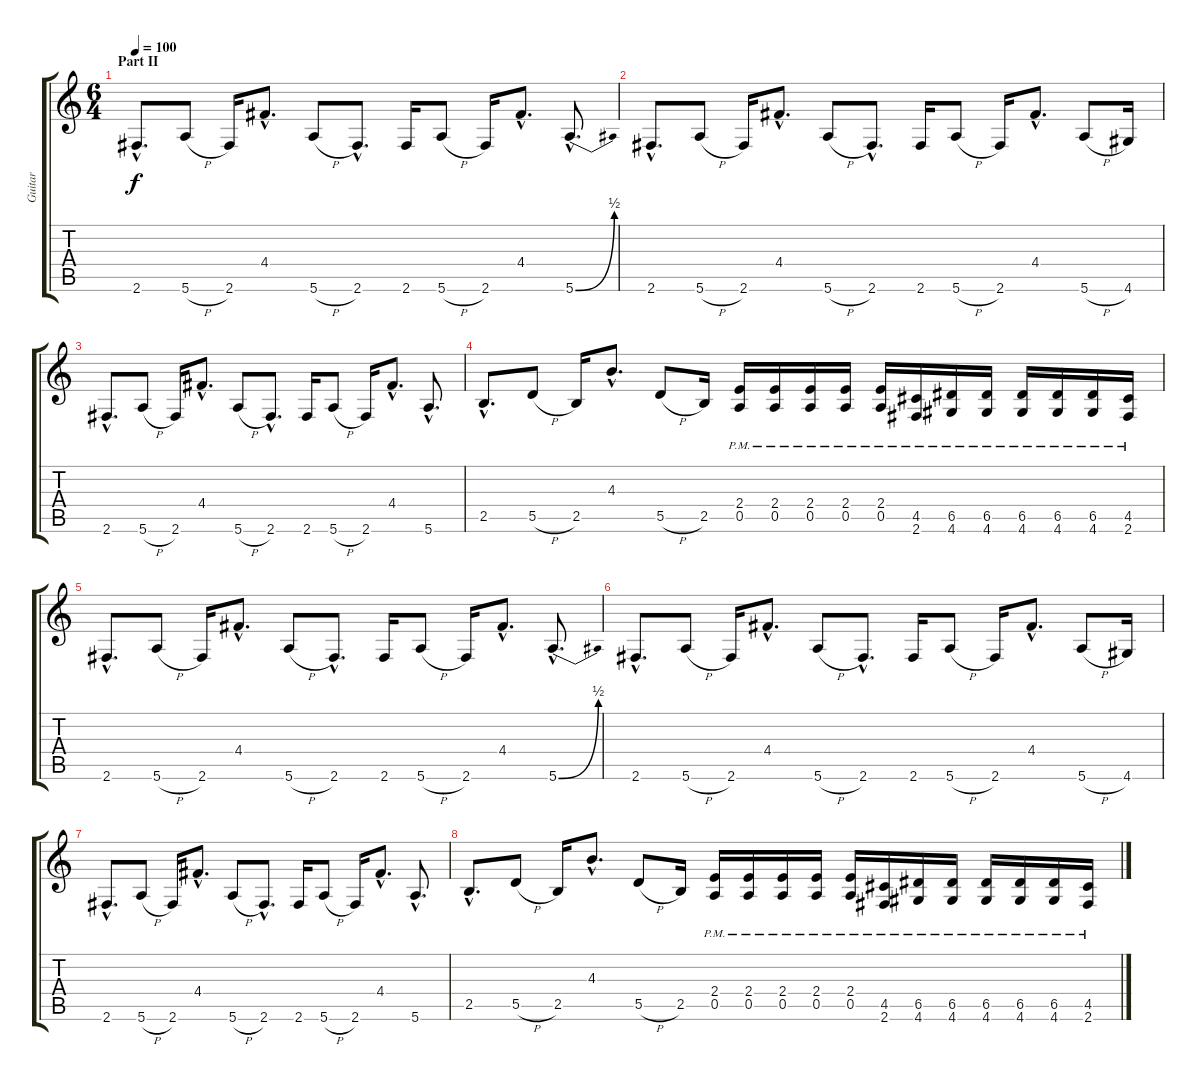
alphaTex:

\track ("Guitar" "Guitar") {instrument distortionguitar}
\staff {score tabs}
\tuning (E4 B3 G3 D3 A2 E2) {hide}
\ts (6 4)
\section ("" "Part II")
\tempo 100
\clef g2
\ks c
2.6{hac}.8{d dy f} 5.6{h}.8 2.6.16 4.4{hac}.8{d} 5.6{h}.8 2.6{hac}.8{d} 2.6.16 5.6{h}.8 2.6.16 4.4{hac}.8{d} 5.6{be (bend 0 0 60 2) hac}.8{d} |
2.6{hac}.8{d} 5.6{h}.8 2.6.16 4.4{hac}.8{d} 5.6{h}.8 2.6{hac}.8{d} 2.6.16 5.6{h}.8 2.6.16 4.4{hac}.8{d} 5.6{h}.8 4.6.16 |
2.6{hac}.8{d} 5.6{h}.8 2.6.16 4.4{hac}.8{d} 5.6{h}.8 2.6{hac}.8{d} 2.6.16 5.6{h}.8 2.6.16 4.4{hac}.8{d} 5.6{hac}.8{d} |
2.5{hac}.8{d} 5.5{h}.8 2.5.16 4.3{hac}.8{d} 5.5{h}.8 2.5.16 (2.4{pm} 0.5{pm}).16 (2.4{pm} 0.5{pm}).16 (2.4{pm} 0.5{pm}).16 (2.4{pm} 0.5{pm}).16 (2.4{pm} 0.5{pm}).16 (4.5{pm} 2.6{pm}).16 (6.5{pm} 4.6{pm}).16 (6.5{pm} 4.6{pm}).16 (6.5{pm} 4.6{pm}).16 (6.5{pm} 4.6{pm}).16 (6.5{pm} 4.6{pm}).16 (4.5{pm} 2.6{pm}).16 |
2.6{hac}.8{d} 5.6{h}.8 2.6.16 4.4{hac}.8{d} 5.6{h}.8 2.6{hac}.8{d} 2.6.16 5.6{h}.8 2.6.16 4.4{hac}.8{d} 5.6{be (bend 0 0 60 2) hac}.8{d} |
2.6{hac}.8{d} 5.6{h}.8 2.6.16 4.4{hac}.8{d} 5.6{h}.8 2.6{hac}.8{d} 2.6.16 5.6{h}.8 2.6.16 4.4{hac}.8{d} 5.6{h}.8 4.6.16 |
2.6{hac}.8{d} 5.6{h}.8 2.6.16 4.4{hac}.8{d} 5.6{h}.8 2.6{hac}.8{d} 2.6.16 5.6{h}.8 2.6.16 4.4{hac}.8{d} 5.6{hac}.8{d} |
2.5{hac}.8{d} 5.5{h}.8 2.5.16 4.3{hac}.8{d} 5.5{h}.8 2.5.16 (2.4{pm} 0.5{pm}).16 (2.4{pm} 0.5{pm}).16 (2.4{pm} 0.5{pm}).16 (2.4{pm} 0.5{pm}).16 (2.4{pm} 0.5{pm}).16 (4.5{pm} 2.6{pm}).16 (6.5{pm} 4.6{pm}).16 (6.5{pm} 4.6{pm}).16 (6.5{pm} 4.6{pm}).16 (6.5{pm} 4.6{pm}).16 (6.5{pm} 4.6{pm}).16 (4.5{pm} 2.6{pm}).16
